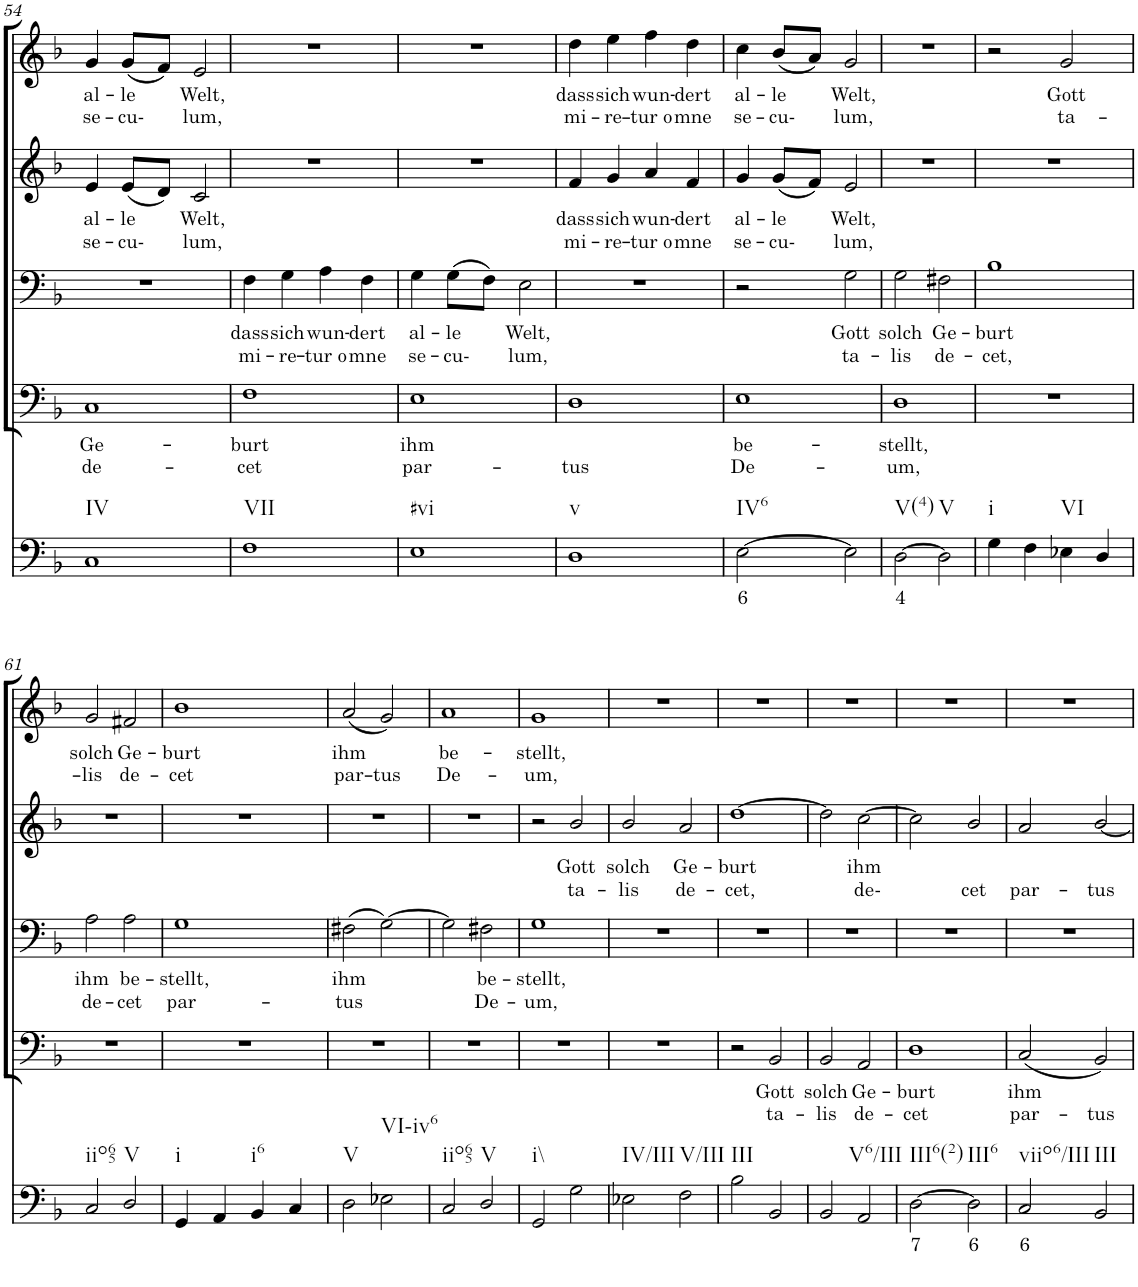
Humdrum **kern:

**kern	**text	**kern	**text	**text	**kern	**text	**text	**kern	**text	**text	**kern	**text	**text
*part5	*part5	*part4	*part4	*part4	*part3	*part3	*part3	*part2	*part2	*part2	*part1	*part1	*part1
*staff5	*staff5	*staff4	*staff4	*staff4	*staff3	*staff3	*staff3	*staff2	*staff2	*staff2	*staff1	*staff1	*staff1
*I"Continuo	*	*I"Bass II	*	*	*I"Bass I	*	*	*I"Soprano II	*	*	*I"Soprano I	*	*
!!LO:PB:g=z
*clefF4	*	*clefF4	*	*	*clefF4	*	*	*clefG2	*	*	*clefG2	*	*
*k[b-]	*	*k[b-]	*	*	*k[b-]	*	*	*k[b-]	*	*	*k[b-]	*	*
*M4/4	*	*M4/4	*	*	*M4/4	*	*	*M4/4	*	*	*M4/4	*	*
=54	=54	=54	=54	=54	=54	=54	=54	=54	=54	=54	=54	=54	=54
!LO:TX:b:t=IV	!	!	!	!	!	!	!	!	!	!	!	!	!
!	!	!	!LO:LY:b	!LO:LY:b	!	!	!	!	!LO:LY:b	!LO:LY:b	!	!LO:LY:b	!LO:LY:b
1C	.	1C	Ge-	de-	1r	.	.	4e/	al-	se-	4g/	al-	se-
!	!	!	!	!	!	!	!	!	!LO:LY:b	!LO:LY:b	!	!LO:LY:b	!LO:LY:b
.	.	.	.	.	.	.	.	(8e/L	le	cu-	(8g/L	le	cu-
.	.	.	.	.	.	.	.	8d/J)	.	.	8f/J)	.	.
!	!	!	!	!	!	!	!	!	!LO:LY:b	!LO:LY:b	!	!LO:LY:b	!LO:LY:b
.	.	.	.	.	.	.	.	2c/	Welt,	lum,	2e/	Welt,	lum,
=55	=55	=55	=55	=55	=55	=55	=55	=55	=55	=55	=55	=55	=55
!LO:TX:b:t=VII	!	!	!	!	!	!	!	!	!	!	!	!	!
!	!	!	!LO:LY:b	!LO:LY:b	!	!LO:LY:b	!LO:LY:b	!	!	!	!	!	!
1F	.	1F	burt	cet	4F\	dass	mi-	1r	.	.	1r	.	.
!	!	!	!	!	!	!LO:LY:b	!LO:LY:b	!	!	!	!	!	!
.	.	.	.	.	4G\	sich	re-	.	.	.	.	.	.
!	!	!	!	!	!	!LO:LY:b	!LO:LY:b	!	!	!	!	!	!
.	.	.	.	.	4A\	wun-	tur o-	.	.	.	.	.	.
!	!	!	!	!	!	!LO:LY:b	!LO:LY:b	!	!	!	!	!	!
.	.	.	.	.	4F\	dert	mne	.	.	.	.	.	.
=56	=56	=56	=56	=56	=56	=56	=56	=56	=56	=56	=56	=56	=56
!LO:TX:b:t=#vi	!	!	!	!	!	!	!	!	!	!	!	!	!
!	!	!	!LO:LY:b	!LO:LY:b	!	!LO:LY:b	!LO:LY:b	!	!	!	!	!	!
1E	.	1E	ihm	par-	4G\	al-	se-	1r	.	.	1r	.	.
!	!	!	!	!	!	!LO:LY:b	!LO:LY:b	!	!	!	!	!	!
.	.	.	.	.	(8G\L	le	cu-	.	.	.	.	.	.
.	.	.	.	.	8F\J)	.	.	.	.	.	.	.	.
!	!	!	!	!	!	!LO:LY:b	!LO:LY:b	!	!	!	!	!	!
.	.	.	.	.	2E\	Welt,	lum,	.	.	.	.	.	.
=57	=57	=57	=57	=57	=57	=57	=57	=57	=57	=57	=57	=57	=57
!LO:TX:b:t=v	!	!	!	!	!	!	!	!	!	!	!	!	!
!	!	!	!	!LO:LY:b	!	!	!	!	!LO:LY:b	!LO:LY:b	!	!LO:LY:b	!LO:LY:b
1D	.	1D	.	tus	1r	.	.	4f/	dass	mi-	4dd\	dass	mi-
!	!	!	!	!	!	!	!	!	!LO:LY:b	!LO:LY:b	!	!LO:LY:b	!LO:LY:b
.	.	.	.	.	.	.	.	4g/	sich	re-	4ee\	sich	re-
!	!	!	!	!	!	!	!	!	!LO:LY:b	!LO:LY:b	!	!LO:LY:b	!LO:LY:b
.	.	.	.	.	.	.	.	4a/	wun-	tur o-	4ff\	wun-	tur o-
!	!	!	!	!	!	!	!	!	!LO:LY:b	!LO:LY:b	!	!LO:LY:b	!LO:LY:b
.	.	.	.	.	.	.	.	4f/	dert	mne	4dd\	dert	mne
=58	=58	=58	=58	=58	=58	=58	=58	=58	=58	=58	=58	=58	=58
!LO:TX:b:t=IV6	!	!	!	!	!	!	!	!	!	!	!	!	!
!	!LO:LY:b	!	!LO:LY:b	!LO:LY:b	!	!	!	!	!LO:LY:b	!LO:LY:b	!	!LO:LY:b	!LO:LY:b
[2E\	6	1E	be-	De-	2r	.	.	4g/	al-	se-	4cc\	al-	se-
!	!	!	!	!	!	!	!	!	!LO:LY:b	!LO:LY:b	!	!LO:LY:b	!LO:LY:b
.	.	.	.	.	.	.	.	(8g/L	le	cu-	(8b-/L	le	cu-
.	.	.	.	.	.	.	.	8f/J)	.	.	8a/J)	.	.
!	!	!	!	!	!	!LO:LY:b	!LO:LY:b	!	!LO:LY:b	!LO:LY:b	!	!LO:LY:b	!LO:LY:b
2E\]	.	.	.	.	2G\	Gott	ta-	2e/	Welt,	lum,	2g/	Welt,	lum,
=59	=59	=59	=59	=59	=59	=59	=59	=59	=59	=59	=59	=59	=59
!LO:TX:b:t=V(4)	!	!	!	!	!	!	!	!	!	!	!	!	!
!	!LO:LY:b	!	!LO:LY:b	!LO:LY:b	!	!LO:LY:b	!LO:LY:b	!	!	!	!	!	!
[2D\	4	1D	stellt,	um,	2G\	solch	lis	1r	.	.	1r	.	.
!LO:TX:b:t=V	!	!	!	!	!	!	!	!	!	!	!	!	!
!	!	!	!	!	!	!LO:LY:b	!LO:LY:b	!	!	!	!	!	!
2D\]	.	.	.	.	2F#X\	Ge-	de-	.	.	.	.	.	.
=60	=60	=60	=60	=60	=60	=60	=60	=60	=60	=60	=60	=60	=60
!LO:TX:b:t=i	!	!	!	!	!	!	!	!	!	!	!	!	!
!	!	!	!	!	!	!LO:LY:b	!LO:LY:b	!	!	!	!	!	!
4G\	.	1r	.	.	1B-	burt	cet,	1r	.	.	2r	.	.
4F\	.	.	.	.	.	.	.	.	.	.	.	.	.
!LO:TX:b:t=VI	!	!	!	!	!	!	!	!	!	!	!	!	!
!	!	!	!	!	!	!	!	!	!	!	!	!LO:LY:b	!LO:LY:b
4E-X\	.	.	.	.	.	.	.	.	.	.	2g/	Gott	ta-
4D/	.	.	.	.	.	.	.	.	.	.	.	.	.
!!LO:LB:g=z
=61	=61	=61	=61	=61	=61	=61	=61	=61	=61	=61	=61	=61	=61
!LO:TX:b:t=iio65	!	!	!	!	!	!	!	!	!	!	!	!	!
!	!	!	!	!	!	!LO:LY:b	!LO:LY:b	!	!	!	!	!LO:LY:b	!LO:LY:b
2C/	.	1r	.	.	2A\	ihm	de-	1r	.	.	2g/	solch	lis
!LO:TX:b:t=V	!	!	!	!	!	!	!	!	!	!	!	!	!
!	!	!	!	!	!	!LO:LY:b	!LO:LY:b	!	!	!	!	!LO:LY:b	!LO:LY:b
2D/	.	.	.	.	2A\	be-	cet	.	.	.	2f#X/	Ge-	de-
=62	=62	=62	=62	=62	=62	=62	=62	=62	=62	=62	=62	=62	=62
!LO:TX:b:t=i	!	!	!	!	!	!	!	!	!	!	!	!	!
!	!	!	!	!	!	!LO:LY:b	!LO:LY:b	!	!	!	!	!LO:LY:b	!LO:LY:b
4GG/	.	1r	.	.	1G	stellt,	par-	1r	.	.	1b-	burt	cet
4AA/	.	.	.	.	.	.	.	.	.	.	.	.	.
!LO:TX:b:t=i6	!	!	!	!	!	!	!	!	!	!	!	!	!
4BB-/	.	.	.	.	.	.	.	.	.	.	.	.	.
4C/	.	.	.	.	.	.	.	.	.	.	.	.	.
=63	=63	=63	=63	=63	=63	=63	=63	=63	=63	=63	=63	=63	=63
!LO:TX:b:t=V	!	!	!	!	!	!	!	!	!	!	!	!	!
!	!	!	!	!	!	!LO:LY:b	!LO:LY:b	!	!	!	!	!LO:LY:b	!LO:LY:b
2D\	.	1r	.	.	(2F#X\	ihm	tus	1r	.	.	(2a/	ihm	par-
!LO:TX:b:t=VI-iv6	!	!	!	!	!	!	!	!	!	!	!	!	!
!	!	!	!	!	!	!	!	!	!	!	!	!	!LO:LY:b
2E-X\	.	.	.	.	[2G\)	.	.	.	.	.	2g/)	.	tus
=64	=64	=64	=64	=64	=64	=64	=64	=64	=64	=64	=64	=64	=64
!LO:TX:b:t=iio65	!	!	!	!	!	!	!	!	!	!	!	!	!
!	!	!	!	!	!	!	!	!	!	!	!	!LO:LY:b	!LO:LY:b
2C/	.	1r	.	.	2G\]	.	.	1r	.	.	1a	be-	De-
!LO:TX:b:t=V	!	!	!	!	!	!	!	!	!	!	!	!	!
!	!	!	!	!	!	!LO:LY:b	!LO:LY:b	!	!	!	!	!	!
2D/	.	.	.	.	2F#X\	be-	De-	.	.	.	.	.	.
=65	=65	=65	=65	=65	=65	=65	=65	=65	=65	=65	=65	=65	=65
!LO:TX:b:t=i\\	!	!	!	!	!	!	!	!	!	!	!	!	!
!	!	!	!	!	!	!LO:LY:b	!LO:LY:b	!	!	!	!	!LO:LY:b	!LO:LY:b
2GG/	.	1r	.	.	1G	stellt,	um,	2r	.	.	1g	stellt,	um,
!	!	!	!	!	!	!	!	!	!LO:LY:b	!LO:LY:b	!	!	!
2G\	.	.	.	.	.	.	.	2b-/	Gott	ta-	.	.	.
=66	=66	=66	=66	=66	=66	=66	=66	=66	=66	=66	=66	=66	=66
!LO:TX:b:t=IV/III	!	!	!	!	!	!	!	!	!	!	!	!	!
!	!	!	!	!	!	!	!	!	!LO:LY:b	!LO:LY:b	!	!	!
2E-X\	.	1r	.	.	1r	.	.	2b-/	solch	lis	1r	.	.
!LO:TX:b:t=V/III	!	!	!	!	!	!	!	!	!	!	!	!	!
!	!	!	!	!	!	!	!	!	!LO:LY:b	!LO:LY:b	!	!	!
2F\	.	.	.	.	.	.	.	2a/	Ge-	de-	.	.	.
=67	=67	=67	=67	=67	=67	=67	=67	=67	=67	=67	=67	=67	=67
!LO:TX:b:t=III	!	!	!	!	!	!	!	!	!	!	!	!	!
!	!	!	!	!	!	!	!	!	!LO:LY:b	!LO:LY:b	!	!	!
2B-\	.	2r	.	.	1r	.	.	[1dd	burt	cet,	1r	.	.
!	!	!	!LO:LY:b	!LO:LY:b	!	!	!	!	!	!	!	!	!
2BB-/	.	2BB-/	Gott	ta-	.	.	.	.	.	.	.	.	.
=68	=68	=68	=68	=68	=68	=68	=68	=68	=68	=68	=68	=68	=68
!	!	!	!LO:LY:b	!LO:LY:b	!	!	!	!	!	!	!	!	!
2BB-/	.	2BB-/	solch	lis	1r	.	.	2dd\]	.	.	1r	.	.
!LO:TX:b:t=V6/III	!	!	!	!	!	!	!	!	!	!	!	!	!
!	!	!	!LO:LY:b	!LO:LY:b	!	!	!	!	!LO:LY:b	!LO:LY:b	!	!	!
2AA/	.	2AA/	Ge-	de-	.	.	.	[2cc\	ihm	de-	.	.	.
=69	=69	=69	=69	=69	=69	=69	=69	=69	=69	=69	=69	=69	=69
!LO:TX:b:t=III6(2)	!	!	!	!	!	!	!	!	!	!	!	!	!
!	!LO:LY:b	!	!LO:LY:b	!LO:LY:b	!	!	!	!	!	!	!	!	!
[2D\	7	1D	burt	cet	1r	.	.	2cc\]	.	.	1r	.	.
!LO:TX:b:t=III6	!	!	!	!	!	!	!	!	!	!	!	!	!
!	!LO:LY:b	!	!	!	!	!	!	!	!	!LO:LY:b	!	!	!
2D\]	6	.	.	.	.	.	.	2b-/	.	cet	.	.	.
=70	=70	=70	=70	=70	=70	=70	=70	=70	=70	=70	=70	=70	=70
!LO:TX:b:t=viio6/III	!	!	!	!	!	!	!	!	!	!	!	!	!
!	!LO:LY:b	!	!LO:LY:b	!LO:LY:b	!	!	!	!	!	!LO:LY:b	!	!	!
2C/	6	(2C/	ihm	par-	1r	.	.	2a/	.	par-	1r	.	.
!LO:TX:b:t=III	!	!	!	!	!	!	!	!	!	!	!	!	!
!	!	!	!	!LO:LY:b	!	!	!	!	!	!LO:LY:b	!	!	!
2BB-/	.	2BB-/)	.	tus	.	.	.	[2b-/	.	tus	.	.	.
=	=	=	=	=	=	=	=	=	=	=	=	=	=
*-	*-	*-	*-	*-	*-	*-	*-	*-	*-	*-	*-	*-	*-
